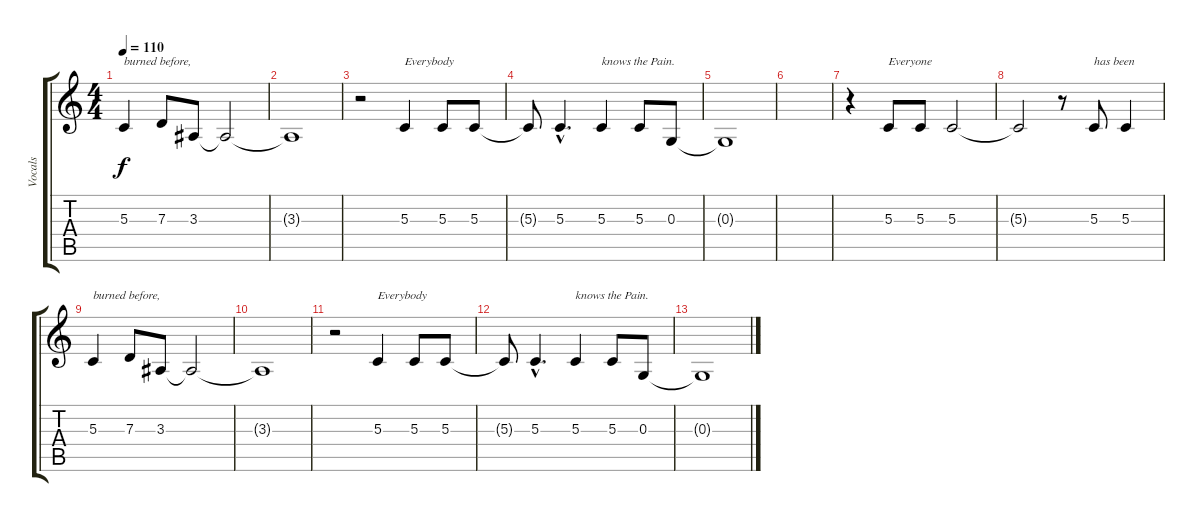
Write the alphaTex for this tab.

\track ("Vocals" "Vocals") {instrument lead6voice}
\staff {score tabs}
\tuning (E4 B3 G3 D3 A2 E2) {hide}
\ts (4 4)
\tempo 110
\clef g2
\ks c
5.3.4{txt "burned before," dy f} 7.3.8 3.3.8 3.3{t}.2 |
3.3{t}.1 |
r.2 5.3.4{txt "Everybody"} 5.3.8 5.3.8 |
5.3{t}.8 5.3{hac}.4{d} 5.3.4{txt "knows the Pain."} 5.3.8 0.3.8 |
0.3{t}.1 |
|
r.4 5.3.8{txt "Everyone"} 5.3.8 5.3.2 |
5.3{t}.2 r.8 5.3.8{txt "has been"} 5.3.4 |
5.3.4{txt "burned before,"} 7.3.8 3.3.8 3.3{t}.2 |
3.3{t}.1 |
r.2 5.3.4{txt "Everybody"} 5.3.8 5.3.8 |
5.3{t}.8 5.3{hac}.4{d} 5.3.4{txt "knows the Pain."} 5.3.8 0.3.8 |
0.3{t}.1
